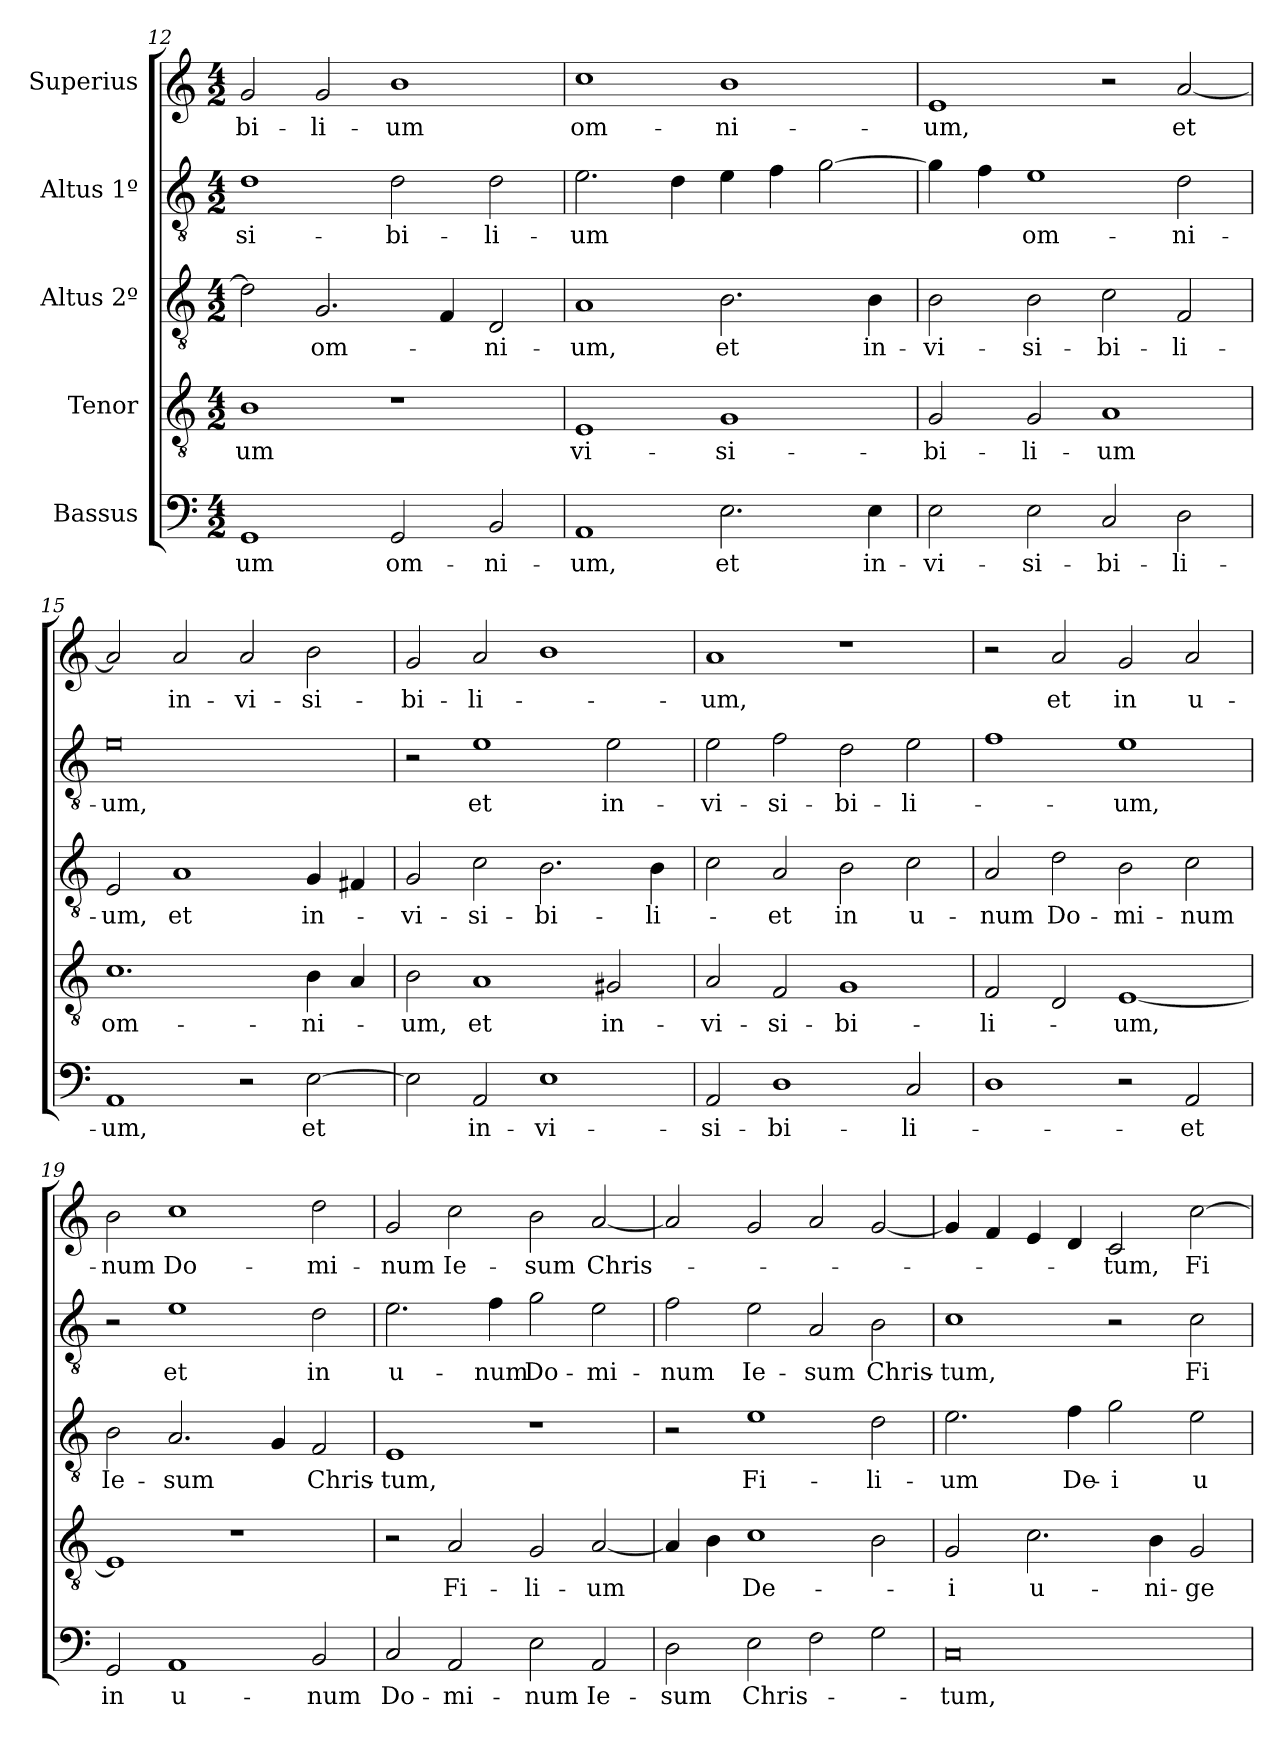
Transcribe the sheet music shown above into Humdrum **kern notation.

**kern	**text	**kern	**text	**kern	**text	**kern	**text	**kern	**text
*part5	*part5	*part4	*part4	*part3	*part3	*part2	*part2	*part1	*part1
*staff5	*staff5	*staff4	*staff4	*staff3	*staff3	*staff2	*staff2	*staff1	*staff1
*I"Bassus	*	*I"Tenor	*	*I"Altus 2º	*	*I"Altus 1º	*	*I"Superius	*
*clefF4	*	*clefGv2	*	*clefGv2	*	*clefGv2	*	*clefG2	*
*k[]	*	*k[]	*	*k[]	*	*k[]	*	*k[]	*
*M4/2	*	*M4/2	*	*M4/2	*	*M4/2	*	*M4/2	*
=12	=12	=12	=12	=12	=12	=12	=12	=12	=12
1GG/	-um	1B\	-um	2d\]	.	1d\	-si-	2g/	-bi-
.	.	.	.	2.G/	om-	.	.	2g/	-li-
2GG/	om-	1r	.	.	.	2d\	-bi-	1b\	-um
.	.	.	.	4F/	.	.	.	.	.
2BB/	-ni-	.	.	2D/	-ni-	2d\	-li-	.	.
=13	=13	=13	=13	=13	=13	=13	=13	=13	=13
1AA/	-um,	1E/	vi-	1A/	-um,	2.e\	-um	1cc\	om-
.	.	.	.	.	.	4d\	.	.	.
2.E\	et	1G/	-si-	2.B\	et	4e\	.	1b\	-ni-
.	.	.	.	.	.	4f\	.	.	.
.	.	.	.	.	.	[2g\	.	.	.
4E\	in-	.	.	4B\	in-	.	.	.	.
=14	=14	=14	=14	=14	=14	=14	=14	=14	=14
2E\	-vi-	2G/	-bi-	2B\	-vi-	4g\]	.	1e/	-um,
.	.	.	.	.	.	4f\	.	.	.
2E\	-si-	2G/	-li-	2B\	-si-	1e\	om-	.	.
2C/	-bi-	1A/	-um	2c\	-bi-	.	.	2r	.
2D\	-li-	.	.	2F/	-li-	2d\	-ni-	[2a/	et
=15	=15	=15	=15	=15	=15	=15	=15	=15	=15
1AA/	-um,	1.c\	om-	2E/	-um,	0e\	-um,	2a/]	.
.	.	.	.	1A/	et	.	.	2a/	in-
2r	.	.	.	.	.	.	.	2a/	-vi-
[2E\	et	4B\	-ni-	4G/	in-	.	.	2b\	-si-
.	.	4A/	.	4F#X/	.	.	.	.	.
=16	=16	=16	=16	=16	=16	=16	=16	=16	=16
2E\]	.	2B\	-um,	2G/	-vi-	2r	.	2g/	-bi-
2AA/	in-	1A/	et	2c\	-si-	1e\	et	2a/	-li-
1E\	-vi-	.	.	2.B\	-bi-	.	.	1b\	.
.	.	2G#X/	in-	.	.	2e\	in-	.	.
.	.	.	.	4B\	-li-	.	.	.	.
=17	=17	=17	=17	=17	=17	=17	=17	=17	=17
2AA/	-si-	2A/	-vi-	2c\	.	2e\	-vi-	1a/	-um,
1D\	-bi-	2F/	-si-	2A/	-et	2f\	-si-	.	.
.	.	1G/	-bi-	2B\	in	2d\	-bi-	1r	.
2C/	-li-	.	.	2c\	u-	2e\	-li-	.	.
=18	=18	=18	=18	=18	=18	=18	=18	=18	=18
1D\	.	2F/	-li-	2A/	-num	1f\	.	2r	.
.	.	2D/	.	2d\	Do-	.	.	2a/	et
2r	.	[1E/	-um,	2B\	-mi-	1e\	-um,	2g/	in
2AA/	-et	.	.	2c\	-num	.	.	2a/	u-
=19	=19	=19	=19	=19	=19	=19	=19	=19	=19
2GG/	in	1E/]	.	2B\	Ie-	2r	.	2b\	-num
1AA/	u-	.	.	2.A/	-sum	1e\	et	1cc\	Do-
.	.	1r	.	.	.	.	.	.	.
.	.	.	.	4G/	.	.	.	.	.
2BB/	-num	.	.	2F/	Chris-	2d\	in	2dd\	-mi-
=20	=20	=20	=20	=20	=20	=20	=20	=20	=20
2C/	Do-	2r	.	1E/	-tum,	2.e\	u-	2g/	-num
2AA/	-mi-	2A/	Fi-	.	.	.	.	2cc\	Ie-
.	.	.	.	.	.	4f\	-num	.	.
2E\	-num	2G/	-li-	1r	.	2g\	Do-	2b\	-sum
2AA/	Ie-	[2A/	-um	.	.	2e\	-mi-	[2a/	Chris-
=21	=21	=21	=21	=21	=21	=21	=21	=21	=21
2D\	-sum	4A/]	.	2r	.	2f\	-num	2a/]	.
.	.	4B\	.	.	.	.	.	.	.
2E\	Chris-	1c\	De-	1e\	Fi-	2e\	Ie-	2g/	.
2F\	.	.	.	.	.	2A/	-sum	2a/	.
2G\	.	2B\	.	2d\	-li-	2B\	Chris-	[2g/	.
=22	=22	=22	=22	=22	=22	=22	=22	=22	=22
0C/	-tum,	2G/	-i	2.e\	-um	1c\	-tum,	4g/]	.
.	.	.	.	.	.	.	.	4f/	.
.	.	2.c\	u-	.	.	.	.	4e/	.
.	.	.	.	4f\	De-	.	.	4d/	.
.	.	.	.	2g\	-i	2r	.	2c/	-tum,
.	.	4B\	-ni-	.	.	.	.	.	.
.	.	2G/	-ge-	2e\	u-	2c\	Fi-	[2cc\	Fi-
=	=	=	=	=	=	=	=	=	=
*-	*-	*-	*-	*-	*-	*-	*-	*-	*-
